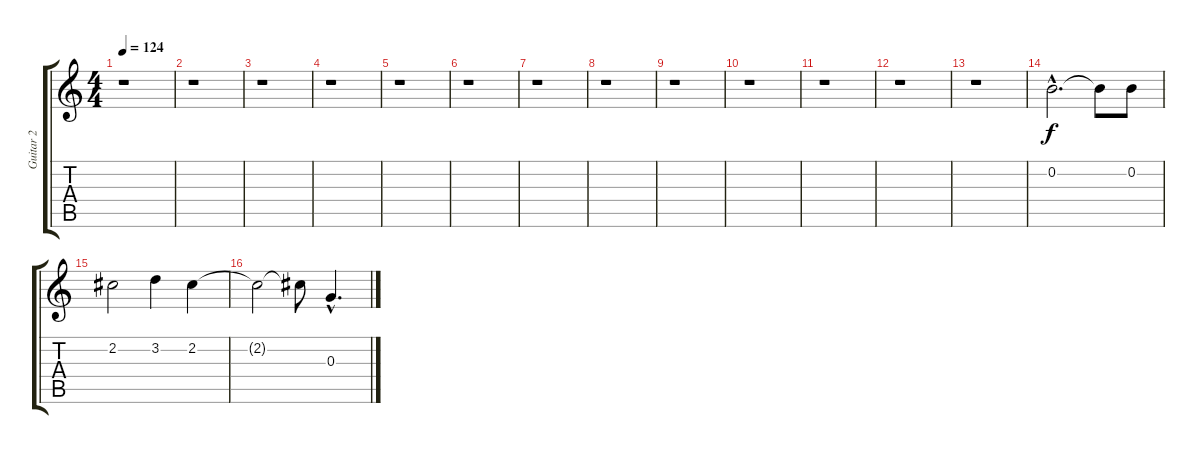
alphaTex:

\track ("Guitar 2" "Guitar 2") {instrument overdrivenguitar}
\staff {score tabs}
\tuning (E4 B3 G3 D3 A2 E2) {hide}
\ts (4 4)
\tempo 124
\clef g2
\ks c
r.1{dy f} |
r.1 |
r.1 |
r.1 |
r.1 |
r.1 |
r.1 |
r.1 |
r.1 |
r.1 |
r.1 |
r.1 |
r.1 |
0.2{hac}.2{d} 0.2{t}.8 0.2.8 |
2.2.2 3.2.4 2.2.4 |
2.2{t}.2 2.2{t}.8 0.3{hac}.4{d}
